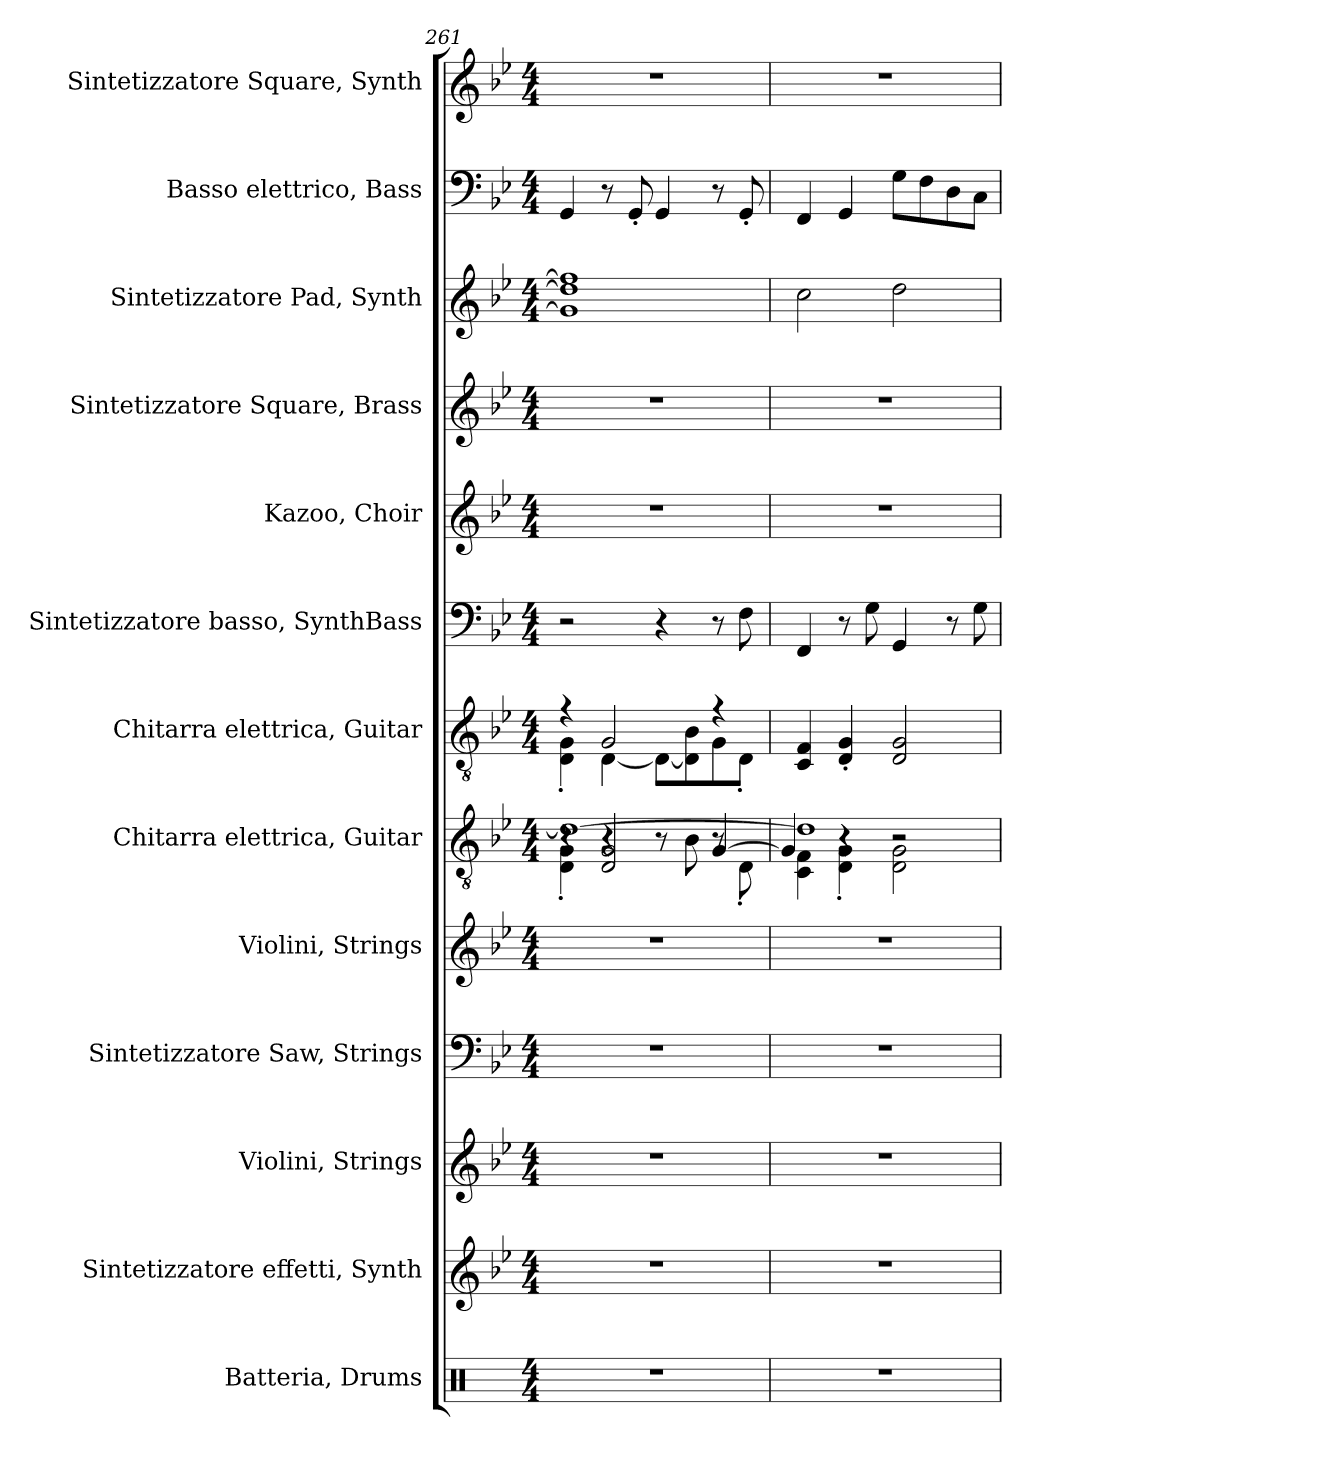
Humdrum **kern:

**kern	**kern	**kern	**kern	**kern	**kern	**kern	**kern	**kern	**kern	**kern	**kern	**kern
*part13	*part12	*part11	*part10	*part9	*part8	*part7	*part6	*part5	*part4	*part3	*part2	*part1
*staff13	*staff12	*staff11	*staff10	*staff9	*staff8	*staff7	*staff6	*staff5	*staff4	*staff3	*staff2	*staff1
*I"Batteria, Drums	*I"Sintetizzatore effetti, Synth	*I"Violini, Strings	*I"Sintetizzatore Saw, Strings	*I"Violini, Strings	*I"Chitarra elettrica, Guitar	*I"Chitarra elettrica, Guitar	*I"Sintetizzatore basso, SynthBass	*I"Kazoo, Choir	*I"Sintetizzatore Square, Brass	*I"Sintetizzatore Pad, Synth	*I"Basso elettrico, Bass	*I"Sintetizzatore Square, Synth
*I'Batt.	*I'Sint.	*I'Vl.	*I'Sint.	*I'Vl.	*I'Chit. el.	*I'Chit. el.	*I'Sint.	*I'Kaz.	*I'Sint.	*I'Sint.	*I'B. el.	*I'Sint.
*clefX	*clefG2	*clefG2	*clefF4	*clefG2	*clefGv2	*clefGv2	*clefF4	*clefG2	*clefG2	*clefG2	*clefF4	*clefG2
*	*	*	*	*	*	*	*	*	*	*	*ITrd7c12	*
*k[]	*k[b-e-]	*k[b-e-]	*k[b-e-]	*k[b-e-]	*k[b-e-]	*k[b-e-]	*k[b-e-]	*k[b-e-]	*k[b-e-]	*k[b-e-]	*k[b-e-]	*k[b-e-]
*M4/4	*M4/4	*M4/4	*M4/4	*M4/4	*M4/4	*M4/4	*M4/4	*M4/4	*M4/4	*M4/4	*M4/4	*M4/4
=261	=261	=261	=261	=261	=261	=261	=261	=261	=261	=261	=261	=261
*	*	*	*	*	*^	*^	*	*	*	*	*	*
*	*	*	*	*	*	*^	*	*	*	*	*	*	*	*
1r	1r	1r	1r	1r	1d_	4D\' 4G\'	4r	4r	4D\' 4G\'	2r	1r	1r	1g] 1dd] 1ff]	4GGG/	1r
.	.	.	.	.	.	4r	2D/ 2G/	2G/	[4D\	.	.	.	.	8r	.
.	.	.	.	.	.	.	.	.	.	.	.	.	.	8GGG'/	.
.	.	.	.	.	.	8r	.	.	8D\L_	4r	.	.	.	4GGG/	.
.	.	.	.	.	.	8B-\	.	.	8D\] 8B-\	.	.	.	.	.	.
.	.	.	.	.	.	8r	[4G/	4r	8G\	8r	.	.	.	8r	.
.	.	.	.	.	.	8D'\	.	.	8D'\J	8F\	.	.	.	8GGG'/	.
*	*	*	*	*	*	*	*	*v	*v	*	*	*	*	*	*
!!LO:PB:g=z
=262	=262	=262	=262	=262	=262	=262	=262	=262	=262	=262	=262	=262	=262	=262
1r	1r	1r	1r	1r	1d]	4C\ 4F\	4G/]	4C/ 4F/	4FF/	1r	1r	2cc\	4FFF/	1r
.	.	.	.	.	.	4D\' 4G\'	4r	4D/' 4G/'	8r	.	.	.	4GGG/	.
.	.	.	.	.	.	.	.	.	8G\	.	.	.	.	.
.	.	.	.	.	.	2D\ 2G\	2r	2D/ 2G/	4GG/	.	.	2dd\	8GG\L	.
.	.	.	.	.	.	.	.	.	.	.	.	.	8FF\	.
.	.	.	.	.	.	.	.	.	8r	.	.	.	8DD\	.
.	.	.	.	.	.	.	.	.	8G\	.	.	.	8CC\J	.
*	*	*	*	*	*v	*v	*v	*	*	*	*	*	*	*
=	=	=	=	=	=	=	=	=	=	=	=	=
*-	*-	*-	*-	*-	*-	*-	*-	*-	*-	*-	*-	*-
